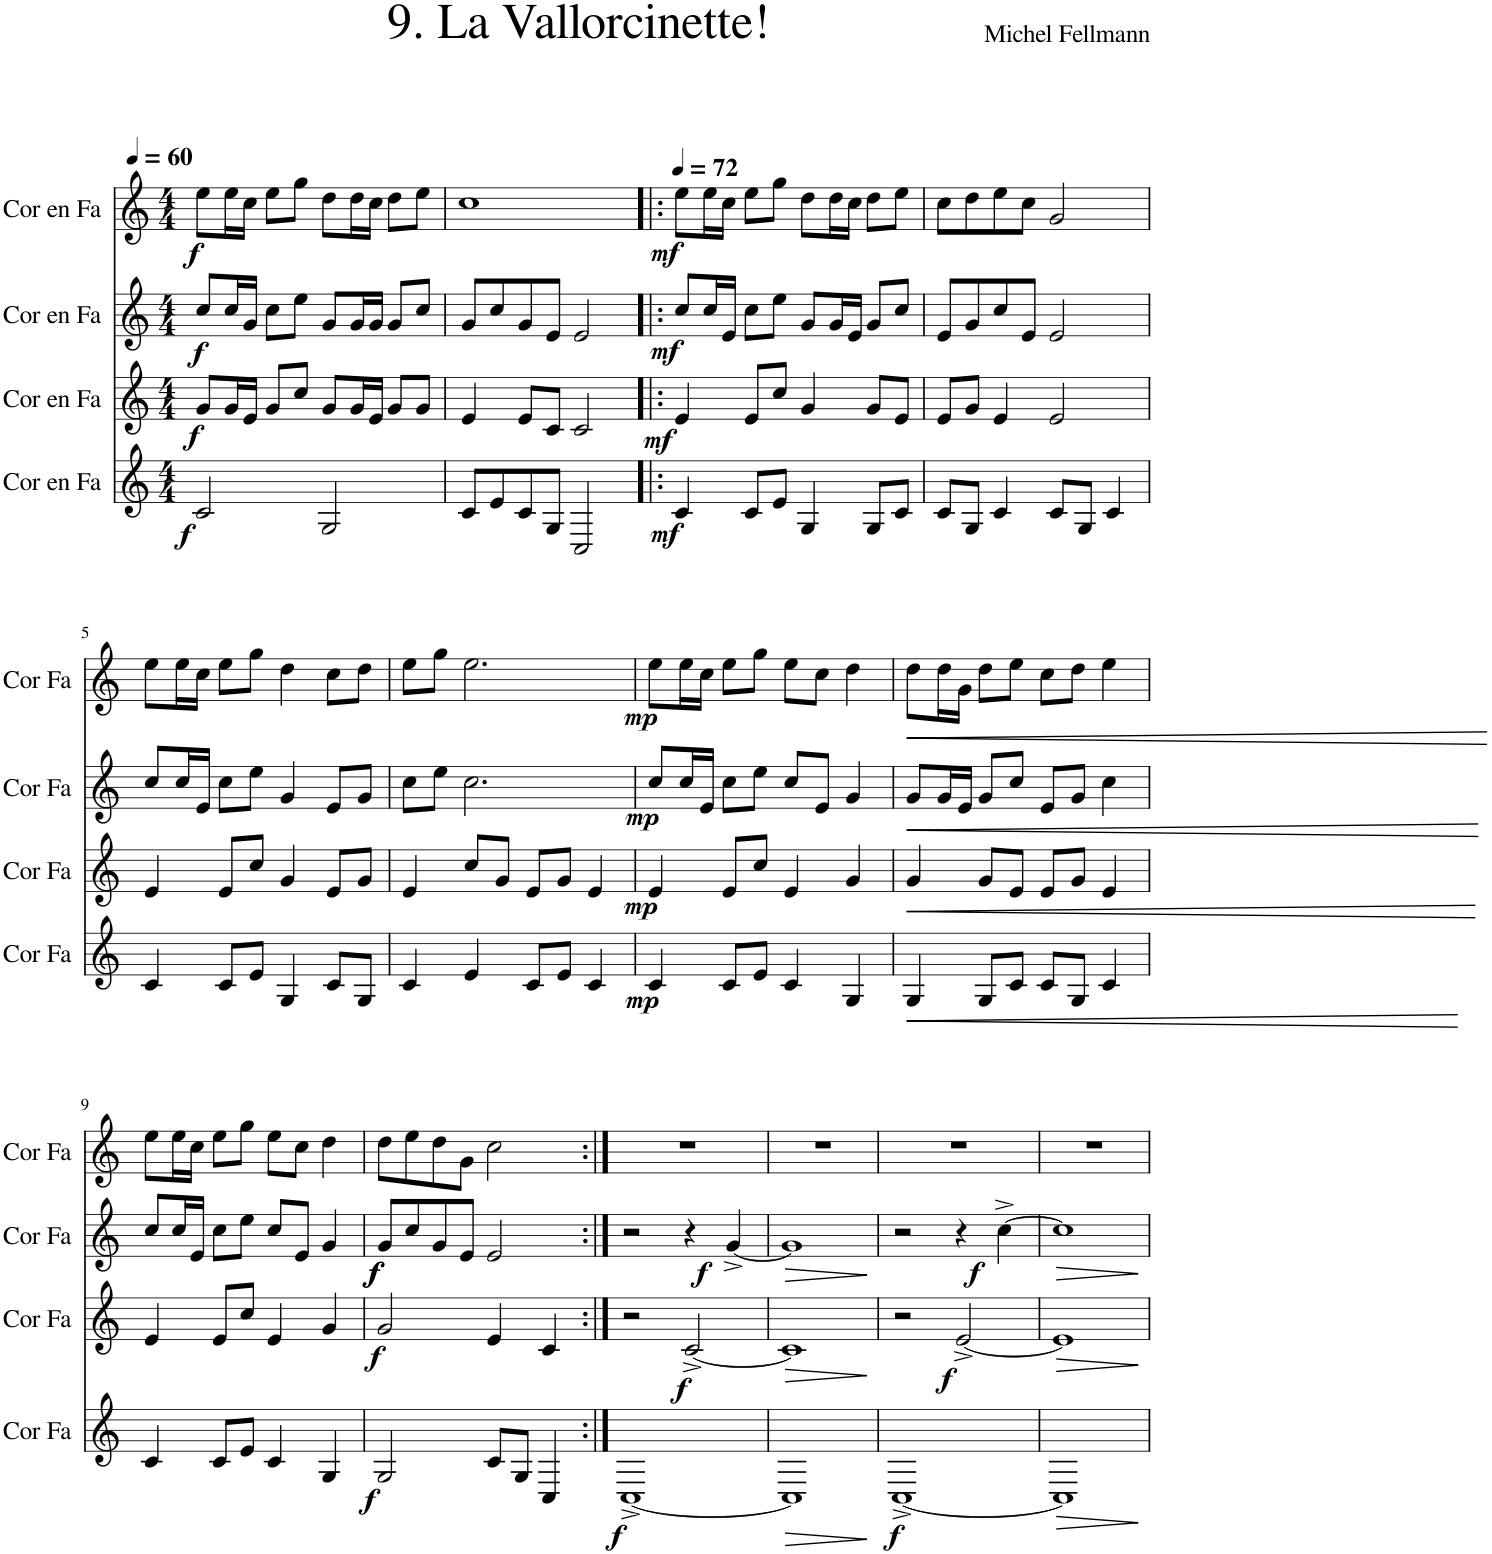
**kern	**dynam	**kern	**dynam	**kern	**dynam	**kern	**dynam
*part4	*part4	*part3	*part3	*part2	*part2	*part1	*part1
*staff4	*staff4	*staff3	*staff3	*staff2	*staff2	*staff1	*staff1
*I"Cor en Fa	*	*I"Cor en Fa	*	*I"Cor en Fa	*	*I"Cor en Fa	*
*I'Cor Fa	*	*I'Cor Fa	*	*I'Cor Fa	*	*I'Cor Fa	*
*clefG2	*	*clefG2	*	*clefG2	*	*clefG2	*
*Trd4c7	*	*Trd4c7	*	*Trd4c7	*	*Trd4c7	*
*k[]	*	*k[]	*	*k[]	*	*k[]	*
*M4/4	*	*M4/4	*	*M4/4	*	*M4/4	*
*MM60	*	*MM60	*	*MM60	*	*MM60	*
=1	=1	=1	=1	=1	=1	=1	=1
!	!LO:DY:b	!	!LO:DY:b	!	!LO:DY:b	!	!LO:DY:b
2c/	f	8g/L	f	8cc/L	f	8ee\L	f
.	.	16g/L	.	16cc/L	.	16ee\L	.
.	.	16e/JJ	.	16g/JJ	.	16cc\JJ	.
.	.	8g/L	.	8cc\L	.	8ee\L	.
.	.	8cc/J	.	8ee\J	.	8gg\J	.
2G/	.	8g/L	.	8g/L	.	8dd\L	.
.	.	16g/L	.	16g/L	.	16dd\L	.
.	.	16e/JJ	.	16g/JJ	.	16cc\JJ	.
.	.	8g/L	.	8g/L	.	8dd\L	.
.	.	8g/J	.	8cc/J	.	8ee\J	.
=2	=2	=2	=2	=2	=2	=2	=2
8c/L	.	4e/	.	8g/L	.	1cc	.
8e/	.	.	.	8cc/	.	.	.
8c/	.	8e/L	.	8g/	.	.	.
8G/J	.	8c/J	.	8e/J	.	.	.
!	!	!	!LO:DY:b	!	!	!	!
2C/	.	2c/	mf	2e/	.	.	.
=3!|:	=3!|:	=3!|:	=3!|:	=3!|:	=3!|:	=3!|:	=3!|:
*	*	*	*	*	*	*MM72	*
!	!LO:DY:b	!	!	!	!LO:DY:b	!	!LO:DY:b
4c/	mf	4e/	.	8cc/L	mf	8ee\L	mf
.	.	.	.	16cc/L	.	16ee\L	.
.	.	.	.	16e/JJ	.	16cc\JJ	.
8c/L	.	8e/L	.	8cc\L	.	8ee\L	.
8e/J	.	8cc/J	.	8ee\J	.	8gg\J	.
4G/	.	4g/	.	8g/L	.	8dd\L	.
.	.	.	.	16g/L	.	16dd\L	.
.	.	.	.	16e/JJ	.	16cc\JJ	.
8G/L	.	8g/L	.	8g/L	.	8dd\L	.
8c/J	.	8e/J	.	8cc/J	.	8ee\J	.
=4	=4	=4	=4	=4	=4	=4	=4
8c/L	.	8e/L	.	8e/L	.	8cc\L	.
8G/J	.	8g/J	.	8g/	.	8dd\	.
4c/	.	4e/	.	8cc/	.	8ee\	.
.	.	.	.	8e/J	.	8cc\J	.
8c/L	.	2e/	.	2e/	.	2g/	.
8G/J	.	.	.	.	.	.	.
4c/	.	.	.	.	.	.	.
!!LO:LB:g=z
=5	=5	=5	=5	=5	=5	=5	=5
4c/	.	4e/	.	8cc/L	.	8ee\L	.
.	.	.	.	16cc/L	.	16ee\L	.
.	.	.	.	16e/JJ	.	16cc\JJ	.
8c/L	.	8e/L	.	8cc\L	.	8ee\L	.
8e/J	.	8cc/J	.	8ee\J	.	8gg\J	.
4G/	.	4g/	.	4g/	.	4dd\	.
8c/L	.	8e/L	.	8e/L	.	8cc\L	.
8G/J	.	8g/J	.	8g/J	.	8dd\J	.
=6	=6	=6	=6	=6	=6	=6	=6
4c/	.	4e/	.	8cc\L	.	8ee\L	.
.	.	.	.	8ee\J	.	8gg\J	.
4e/	.	8cc/L	.	2.cc\	.	2.ee\	.
.	.	8g/J	.	.	.	.	.
8c/L	.	8e/L	.	.	.	.	.
8e/J	.	8g/J	.	.	.	.	.
4c/	.	4e/	.	.	.	.	.
=7	=7	=7	=7	=7	=7	=7	=7
!	!LO:DY:b	!	!LO:DY:b	!	!LO:DY:b	!	!LO:DY:b
4c/	mp	4e/	mp	8cc/L	mp	8ee\L	mp
.	.	.	.	16cc/L	.	16ee\L	.
.	.	.	.	16e/JJ	.	16cc\JJ	.
8c/L	.	8e/L	.	8cc\L	.	8ee\L	.
8e/J	.	8cc/J	.	8ee\J	.	8gg\J	.
4c/	.	4e/	.	8cc/L	.	8ee\L	.
.	.	.	.	8e/J	.	8cc\J	.
4G/	.	4g/	.	4g/	.	4dd\	.
=8	=8	=8	=8	=8	=8	=8	=8
!	!LO:HP:b	!	!LO:HP:b	!	!LO:HP:b	!	!LO:HP:b
4G/	<	4g/	<	8g/L	<	8dd\L	<
.	.	.	.	16g/L	.	16dd\L	.
.	.	.	.	16e/JJ	.	16g\JJ	.
8G/L	.	8g/L	.	8g/L	.	8dd\L	.
8c/J	.	8e/J	.	8cc/J	.	8ee\J	.
8c/L	.	8e/L	.	8e/L	.	8cc\L	.
8G/J	.	8g/J	.	8g/J	.	8dd\J	.
4c/	.	4e/	.	4cc\	.	4ee\	.
.	[	.	[	.	[	.	[
!!LO:LB:g=z
=9	=9	=9	=9	=9	=9	=9	=9
4c/	.	4e/	.	8cc/L	.	8ee\L	.
.	.	.	.	16cc/L	.	16ee\L	.
.	.	.	.	16e/JJ	.	16cc\JJ	.
8c/L	.	8e/L	.	8cc\L	.	8ee\L	.
8e/J	.	8cc/J	.	8ee\J	.	8gg\J	.
4c/	.	4e/	.	8cc/L	.	8ee\L	.
.	.	.	.	8e/J	.	8cc\J	.
4G/	.	4g/	.	4g/	.	4dd\	.
=10	=10	=10	=10	=10	=10	=10	=10
!	!LO:DY:b	!	!LO:DY:b	!	!LO:DY:b	!	!
!	!	!	!	!	!LO:DY:n=1:b	!	!
2G/	f	2g/	f	8g/L	f f	8dd\L	.
.	.	.	.	8cc/	.	8ee\	.
.	.	.	.	8g/	.	8dd\	.
.	.	.	.	8e/J	.	8g\J	.
8c/L	.	4e/	.	2e/	.	2cc\	.
8G/J	.	.	.	.	.	.	.
4C/	.	4c/	.	.	.	.	.
=11:|!	=11:|!	=11:|!	=11:|!	=11:|!	=11:|!	=11:|!	=11:|!
!	!LO:DY:b	!	!	!	!	!	!
[1C^	f	2r	.	2r	.	1r	.
!	!	!	!LO:DY:b	!	!LO:DY:b	!	!
.	.	[2c^/	f	4r	f	.	.
.	.	.	.	[4g^/	.	.	.
=12	=12	=12	=12	=12	=12	=12	=12
!	!LO:HP:b	!	!LO:HP:b	!	!LO:HP:b	!	!
1C]	>	1c]	>	1g]	>	1r	.
.	]	.	]	.	]	.	.
=13	=13	=13	=13	=13	=13	=13	=13
!	!LO:DY:b	!	!	!	!	!	!
[1C^	f	2r	.	2r	.	1r	.
!	!	!	!LO:DY:b	!	!LO:DY:b	!	!
.	.	[2e^/	f	4r	f	.	.
.	.	.	.	[4cc^\	.	.	.
=14	=14	=14	=14	=14	=14	=14	=14
!	!LO:HP:b	!	!LO:HP:b	!	!LO:HP:b	!	!
1C]	>	1e]	>	1cc]	>	1r	.
.	]	.	]	.	]	.	.
=	=	=	=	=	=	=	=
*-	*-	*-	*-	*-	*-	*-	*-
